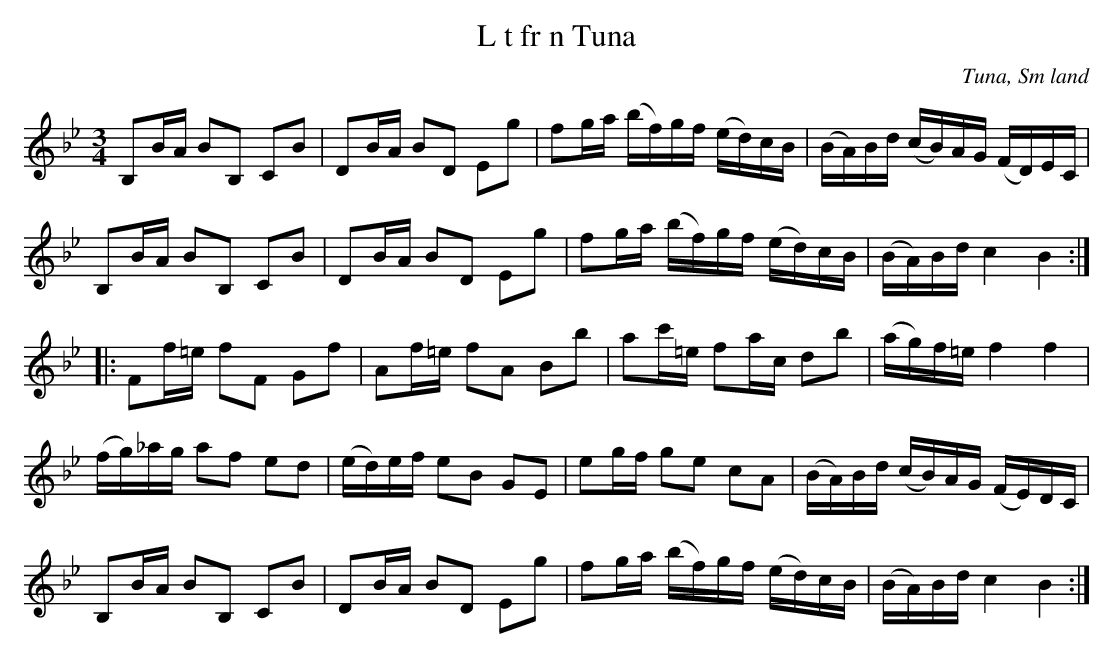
X:1
T: L t fr n Tuna
O: Tuna, Sm land
katalog M36 bild 24 nr 106 ur katalog Ma4 bild 27 nr 97 ur katalog MMD66 bild 64 nr 18, katalog Vr2 bild 76
M: 3/4
L: 1/16
K: Bb
B,2BA B2B,2 C2B2 | D2BA B2D2 E2g2 | f2ga (bf)gf (ed)cB | (BA)Bd (cB)AG (FD)EC |
B,2BA B2B,2 C2B2 | D2BA B2D2 E2g2 | f2ga (bf)gf (ed)cB | (BA)Bd c4 B4 ::
F2f=e f2F2 G2f2 | A2f=e f2A2 B2b2 | a2c'=e f2ac d2b2 | (ag)f=e f4 f4 |
(fg)_ag a2f2 e2d2 | (ed)ef e2B2 G2E2 | e2gf g2e2 c2A2 | (BA)Bd (cB)AG (FE)DC |
B,2BA B2B,2 C2B2 | D2BA B2D2 E2g2 | f2ga (bf)gf (ed)cB | (BA)Bd c4 B4 :|
